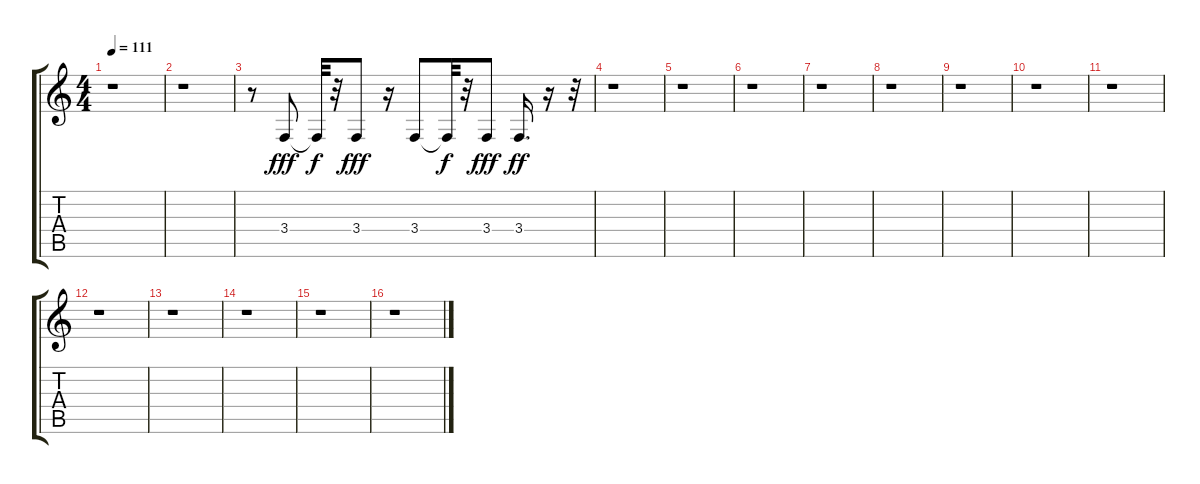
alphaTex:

\track "" {instrument synthstrings1}
\staff {score tabs}
\tuning (E4 B3 G3 D3 A2 E2) {hide}
\ts (4 4)
\tempo 111
\clef g2
\ks c
r.1{dy f} |
r.1 |
r.8 3.4.8{dy fff} 3.4{t}.32{dy f} r.32 3.4.8{dy fff} r.16 3.4.8 3.4{t}.32{dy f} r.32 3.4.8{dy fff} 3.4.16{d dy ff} r.16 r.32 |
r.1 |
r.1 |
r.1 |
r.1 |
r.1 |
r.1 |
r.1 |
r.1 |
r.1 |
r.1 |
r.1 |
r.1 |
r.1
